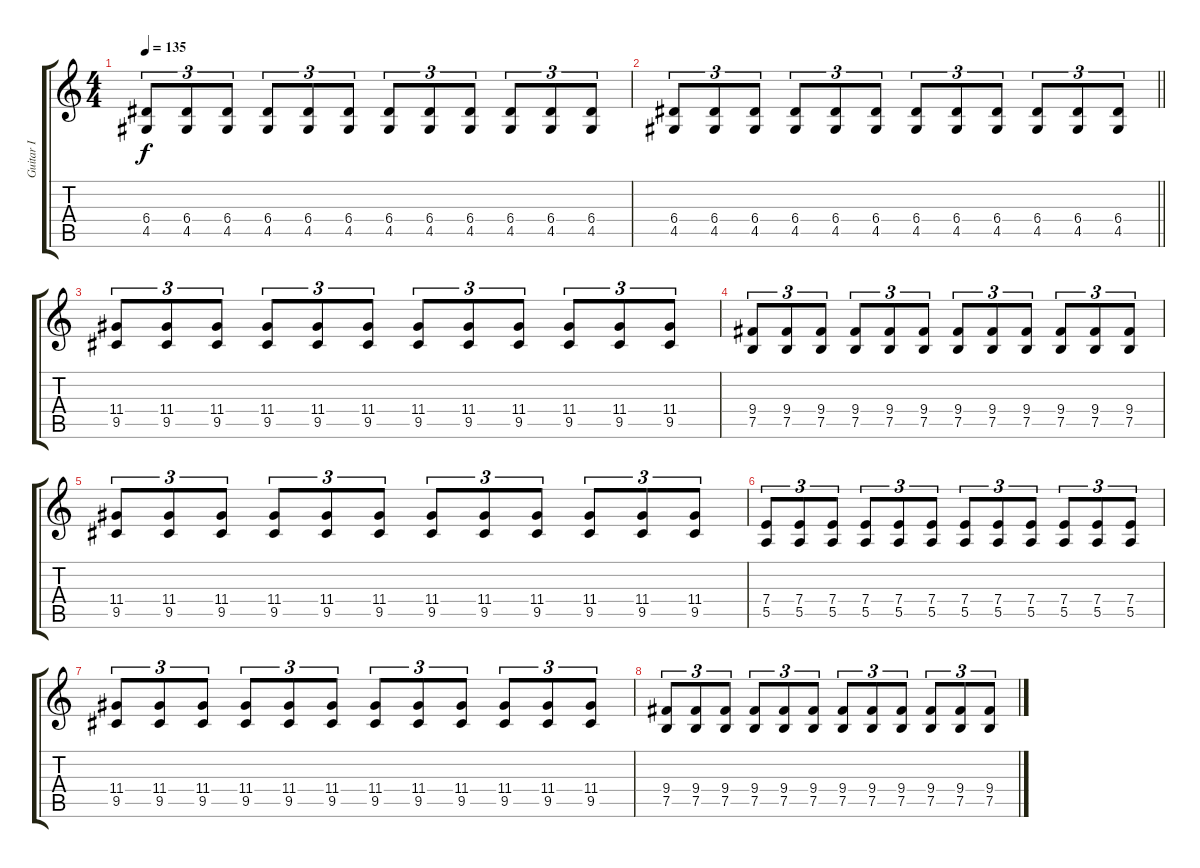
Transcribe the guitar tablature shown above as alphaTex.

\track ("Guitar I" "Guitar I") {instrument distortionguitar}
\staff {score tabs}
\tuning (B3 Gb3 D3 A2 E2 B1) {hide}
\ts (4 4)
\tempo 135
\clef g2
\ks c
(6.4 4.5).8{tu (3 2) dy f} (6.4 4.5).8{tu (3 2)} (6.4 4.5).8{tu (3 2)} (6.4 4.5).8{tu (3 2)} (6.4 4.5).8{tu (3 2)} (6.4 4.5).8{tu (3 2)} (6.4 4.5).8{tu (3 2)} (6.4 4.5).8{tu (3 2)} (6.4 4.5).8{tu (3 2)} (6.4 4.5).8{tu (3 2)} (6.4 4.5).8{tu (3 2)} (6.4 4.5).8{tu (3 2)} |
\barLineRight lightlight
(6.4 4.5).8{tu (3 2)} (6.4 4.5).8{tu (3 2)} (6.4 4.5).8{tu (3 2)} (6.4 4.5).8{tu (3 2)} (6.4 4.5).8{tu (3 2)} (6.4 4.5).8{tu (3 2)} (6.4 4.5).8{tu (3 2)} (6.4 4.5).8{tu (3 2)} (6.4 4.5).8{tu (3 2)} (6.4 4.5).8{tu (3 2)} (6.4 4.5).8{tu (3 2)} (6.4 4.5).8{tu (3 2)} |
\section ("" "")
(11.4 9.5).8{tu (3 2)} (11.4 9.5).8{tu (3 2)} (11.4 9.5).8{tu (3 2)} (11.4 9.5).8{tu (3 2)} (11.4 9.5).8{tu (3 2)} (11.4 9.5).8{tu (3 2)} (11.4 9.5).8{tu (3 2)} (11.4 9.5).8{tu (3 2)} (11.4 9.5).8{tu (3 2)} (11.4 9.5).8{tu (3 2)} (11.4 9.5).8{tu (3 2)} (11.4 9.5).8{tu (3 2)} |
(9.4 7.5).8{tu (3 2)} (9.4 7.5).8{tu (3 2)} (9.4 7.5).8{tu (3 2)} (9.4 7.5).8{tu (3 2)} (9.4 7.5).8{tu (3 2)} (9.4 7.5).8{tu (3 2)} (9.4 7.5).8{tu (3 2)} (9.4 7.5).8{tu (3 2)} (9.4 7.5).8{tu (3 2)} (9.4 7.5).8{tu (3 2)} (9.4 7.5).8{tu (3 2)} (9.4 7.5).8{tu (3 2)} |
(11.4 9.5).8{tu (3 2)} (11.4 9.5).8{tu (3 2)} (11.4 9.5).8{tu (3 2)} (11.4 9.5).8{tu (3 2)} (11.4 9.5).8{tu (3 2)} (11.4 9.5).8{tu (3 2)} (11.4 9.5).8{tu (3 2)} (11.4 9.5).8{tu (3 2)} (11.4 9.5).8{tu (3 2)} (11.4 9.5).8{tu (3 2)} (11.4 9.5).8{tu (3 2)} (11.4 9.5).8{tu (3 2)} |
(7.4 5.5).8{tu (3 2)} (7.4 5.5).8{tu (3 2)} (7.4 5.5).8{tu (3 2)} (7.4 5.5).8{tu (3 2)} (7.4 5.5).8{tu (3 2)} (7.4 5.5).8{tu (3 2)} (7.4 5.5).8{tu (3 2)} (7.4 5.5).8{tu (3 2)} (7.4 5.5).8{tu (3 2)} (7.4 5.5).8{tu (3 2)} (7.4 5.5).8{tu (3 2)} (7.4 5.5).8{tu (3 2)} |
(11.4 9.5).8{tu (3 2)} (11.4 9.5).8{tu (3 2)} (11.4 9.5).8{tu (3 2)} (11.4 9.5).8{tu (3 2)} (11.4 9.5).8{tu (3 2)} (11.4 9.5).8{tu (3 2)} (11.4 9.5).8{tu (3 2)} (11.4 9.5).8{tu (3 2)} (11.4 9.5).8{tu (3 2)} (11.4 9.5).8{tu (3 2)} (11.4 9.5).8{tu (3 2)} (11.4 9.5).8{tu (3 2)} |
(9.4 7.5).8{tu (3 2)} (9.4 7.5).8{tu (3 2)} (9.4 7.5).8{tu (3 2)} (9.4 7.5).8{tu (3 2)} (9.4 7.5).8{tu (3 2)} (9.4 7.5).8{tu (3 2)} (9.4 7.5).8{tu (3 2)} (9.4 7.5).8{tu (3 2)} (9.4 7.5).8{tu (3 2)} (9.4 7.5).8{tu (3 2)} (9.4 7.5).8{tu (3 2)} (9.4 7.5).8{tu (3 2)}
